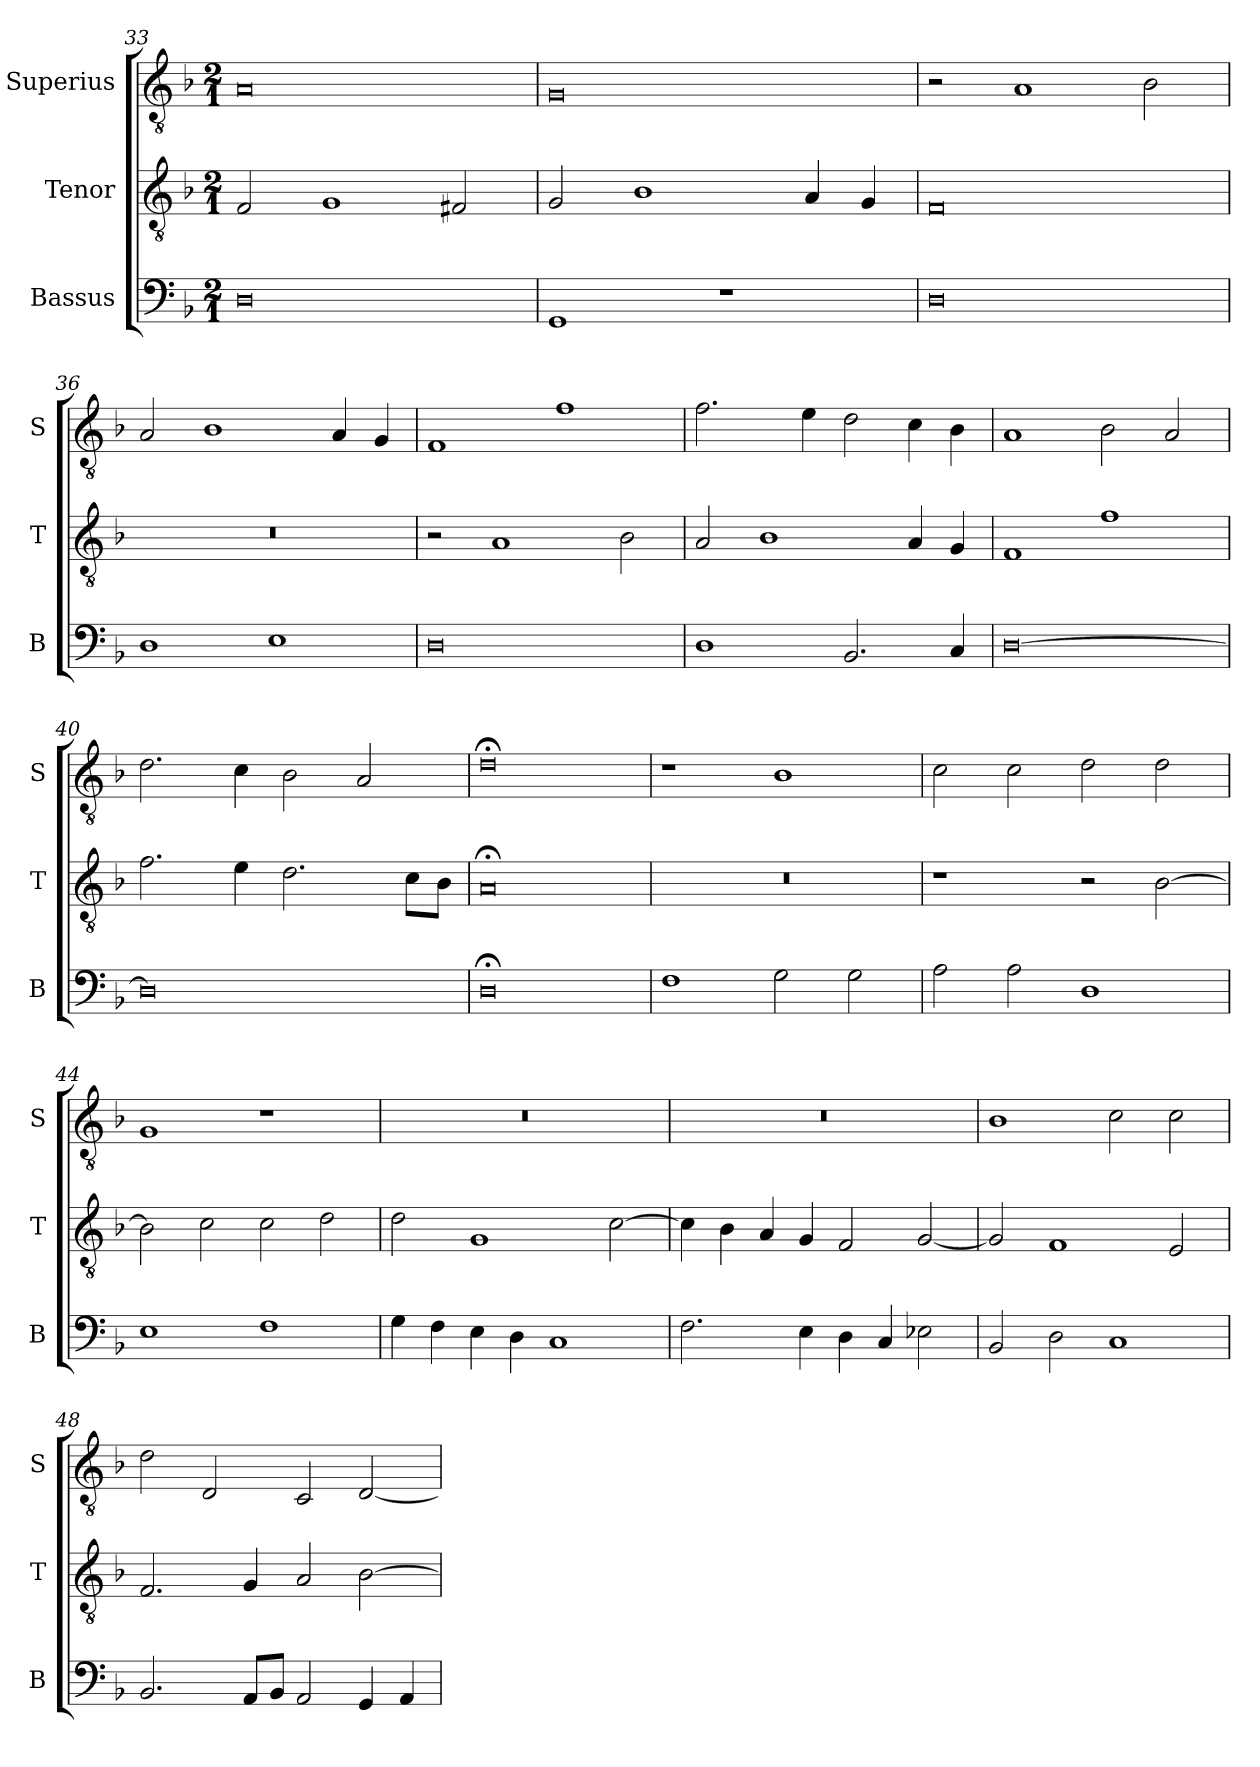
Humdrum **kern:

**kern	**kern	**kern
*part3	*part2	*part1
*staff3	*staff2	*staff1
*I"Bassus	*I"Tenor	*I"Superius
*I'B	*I'T	*I'S
*clefF4	*clefGv2	*clefGv2
*k[b-]	*k[b-]	*k[b-]
*F:	*F:	*F:
*M2/1	*M2/1	*M2/1
=33	=33	=33
0D	2F	0A
.	1G	.
.	2F#X	.
=34	=34	=34
1GG	2G	0G
.	1B-	.
1r	.	.
.	4A	.
.	4G	.
=35	=35	=35
0D	0F	2r
.	.	1A
.	.	2B-
=36	=36	=36
1D	0r	2A
.	.	1B-
1E	.	.
.	.	4A
.	.	4G
=37	=37	=37
0D	2r	1F
.	1A	.
.	.	1f
.	2B-	.
=38	=38	=38
1D	2A	2.f
.	1B-	.
.	.	4e
2.BB-	.	2d
.	4A	4c
4C	4G	4B-
=39	=39	=39
[0D	1F	1A
.	1f	2B-
.	.	2A
=40	=40	=40
0D]	2.f	2.d
.	4e	4c
.	2.d	2B-
.	.	2A
.	8cL	.
.	8B-J	.
=41	=41	=41
0D;<	0A;<	0d;<
=42	=42	=42
1F	0r	1r
2G	.	1B-
2G	.	.
=43	=43	=43
2A	1r	2c
2A	.	2c
1D	2r	2d
.	[2B-	2d
=44	=44	=44
1E	2B-]	1G
.	2c	.
1F	2c	1r
.	2d	.
=45	=45	=45
4G	2d	0r
4F	.	.
4E	1G	.
4D	.	.
1C	.	.
.	[2c	.
=46	=46	=46
2.F	4c]	0r
.	4B-	.
.	4A	.
4E	4G	.
4D	2F	.
4C	.	.
2E-X	[2G	.
=47	=47	=47
2BB-	2G]	1B-
2D	1F	.
1C	.	2c
.	2E	2c
=48	=48	=48
2.BB-	2.F	2d
.	.	2D
8AAL	4G	.
8BB-J	.	.
2AA	2A	2C
4GG	[2B-	[2D
4AA	.	.
=	=	=
*-	*-	*-
